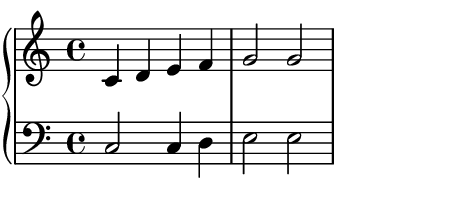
#(set-global-staff-size #!OOoLilyPondStaffSize!# 20 #!OOoLilyPondEnd!#)
#(define version-seen #t)  

\paper {
  paper-width  = %{OOoLilyPondLineWidth%}8 \cm%{OOoLilyPondEnd%}
  paper-height = %{OOoLilyPondCustom2%}4 \cm%{OOoLilyPondEnd%}
  
  #(define fonts
     (make-pango-font-tree
      "TeXGyreSchola"           ; adjust this font name according to your needs
      "TeXGyreHeros"            ; adjust this font name according to your needs
      "TeXGyreCursor"           ; adjust this font name according to your needs
      (/ staff-height pt 20)))
}                              % Those 3 font families have to be installed on your system

\paper {
  indent = %{OOoLilyPondCustom1%}2.5 \mm%{OOoLilyPondEnd%}
}


%%%%%%%%%%%%%%%%%%%%%%%%%%%%%%%%%%%%%%%%%%%%%%%%%%%%%%%%%

%{OOoLilyPondCode%}% Use "Custom 1" for indent
% Use "Custom 2" for paper height

% http://lilypond.org/doc/stable/Documentation/notation/keyboard-and-other-multi_002dstaff-instruments

{
  \new PianoStaff {
    <<
      \new Staff {c'4 d' e' f'    g'2 g'}
      \new Staff {\clef bass c2 c4 d    e2 e}
    >>
  }
}

% -------------------------------------------------------

\paper {
  short-indent = \indent
  ragged-right = ##t
  
  left-margin   = 0
  right-margin  = 0
  top-margin    = 0
  bottom-margin = 0
  print-page-number = ##f
  
  page-count = 1
}

\header {
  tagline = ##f
}

\layout {
  \context {
    \Score
    \remove "Bar_number_engraver"
  }
}
%{OOoLilyPondEnd%}

% %{OOoLilyPondCustom1Label%}Indent:%{OOoLilyPondEnd%}
% %{OOoLilyPondCustom2Label%}Image height:%{OOoLilyPondEnd%}